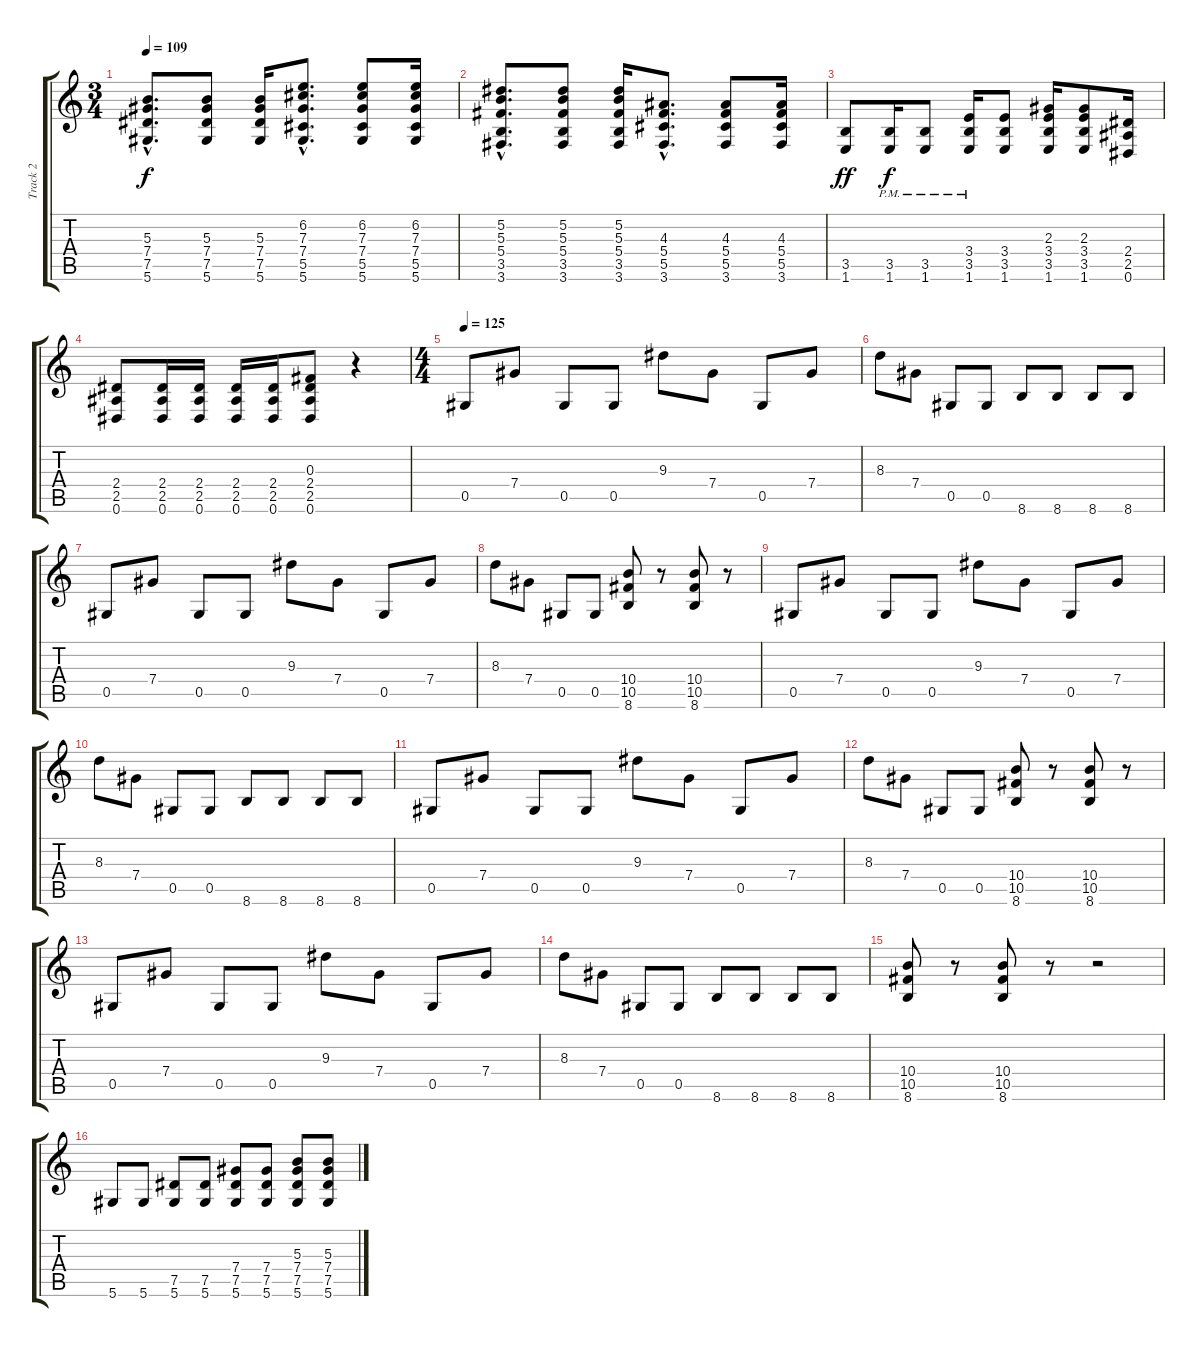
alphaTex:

\track ("Track 2" "Track 2") {instrument distortionguitar}
\staff {score tabs}
\tuning (Eb4 Bb3 Gb3 Db3 Ab2 Eb2) {hide}
\ts (3 4)
\tempo 109
\clef g2
\ks c
(5.3{hac} 7.4{hac} 7.5{hac} 5.6{hac}).8{d dy f} (5.3 7.4 7.5 5.6).8 (5.3 7.4 7.5 5.6).16 (6.2{hac} 7.3{hac} 7.4{hac} 5.5{hac} 5.6{hac}).8{d} (6.2 7.3 7.4 5.5 5.6).8 (6.2 7.3 7.4 5.5 5.6).16 |
(5.2{hac} 5.3{hac} 5.4{hac} 3.5{hac} 3.6{hac}).8{d} (5.2 5.3 5.4 3.5 3.6).8 (5.2 5.3 5.4 3.5 3.6).16 (4.3{hac} 5.4{hac} 5.5{hac} 3.6{hac}).8{d} (4.3 5.4 5.5 3.6).8 (4.3 5.4 5.5 3.6).16 |
(3.5 1.6).8{dy ff} (3.5{pm} 1.6{pm}).16{dy f} (3.5{pm} 1.6{pm}).8 (3.4{pm} 3.5{pm} 1.6{pm}).16 (3.4 3.5 1.6).8 (2.3 3.4 3.5 1.6).16 (2.3 3.4 3.5 1.6).8 (2.4 2.5 0.6).16 |
(2.4 2.5 0.6).8 (2.4 2.5 0.6).16 (2.4 2.5 0.6).16 (2.4 2.5 0.6).16 (2.4 2.5 0.6).16 (0.3 2.4 2.5 0.6).8 r.4 |
\ts (4 4)
\tempo 125
0.5.8 7.4.8 0.5.8 0.5.8 9.3.8 7.4.8 0.5.8 7.4.8 |
8.3.8 7.4.8 0.5.8 0.5.8 8.6.8 8.6.8 8.6.8 8.6.8 |
0.5.8 7.4.8 0.5.8 0.5.8 9.3.8 7.4.8 0.5.8 7.4.8 |
8.3.8 7.4.8 0.5.8 0.5.8 (10.4 10.5 8.6).8 r.8 (10.4 10.5 8.6).8 r.8 |
0.5.8 7.4.8 0.5.8 0.5.8 9.3.8 7.4.8 0.5.8 7.4.8 |
8.3.8 7.4.8 0.5.8 0.5.8 8.6.8 8.6.8 8.6.8 8.6.8 |
0.5.8 7.4.8 0.5.8 0.5.8 9.3.8 7.4.8 0.5.8 7.4.8 |
8.3.8 7.4.8 0.5.8 0.5.8 (10.4 10.5 8.6).8 r.8 (10.4 10.5 8.6).8 r.8 |
0.5.8 7.4.8 0.5.8 0.5.8 9.3.8 7.4.8 0.5.8 7.4.8 |
8.3.8 7.4.8 0.5.8 0.5.8 8.6.8 8.6.8 8.6.8 8.6.8 |
(10.4 10.5 8.6).8 r.8 (10.4 10.5 8.6).8 r.8 r.2 |
5.6.8 5.6.8 (7.5 5.6).8 (7.5 5.6).8 (7.4 7.5 5.6).8 (7.4 7.5 5.6).8 (5.3 7.4 7.5 5.6).8 (5.3 7.4 7.5 5.6).8
